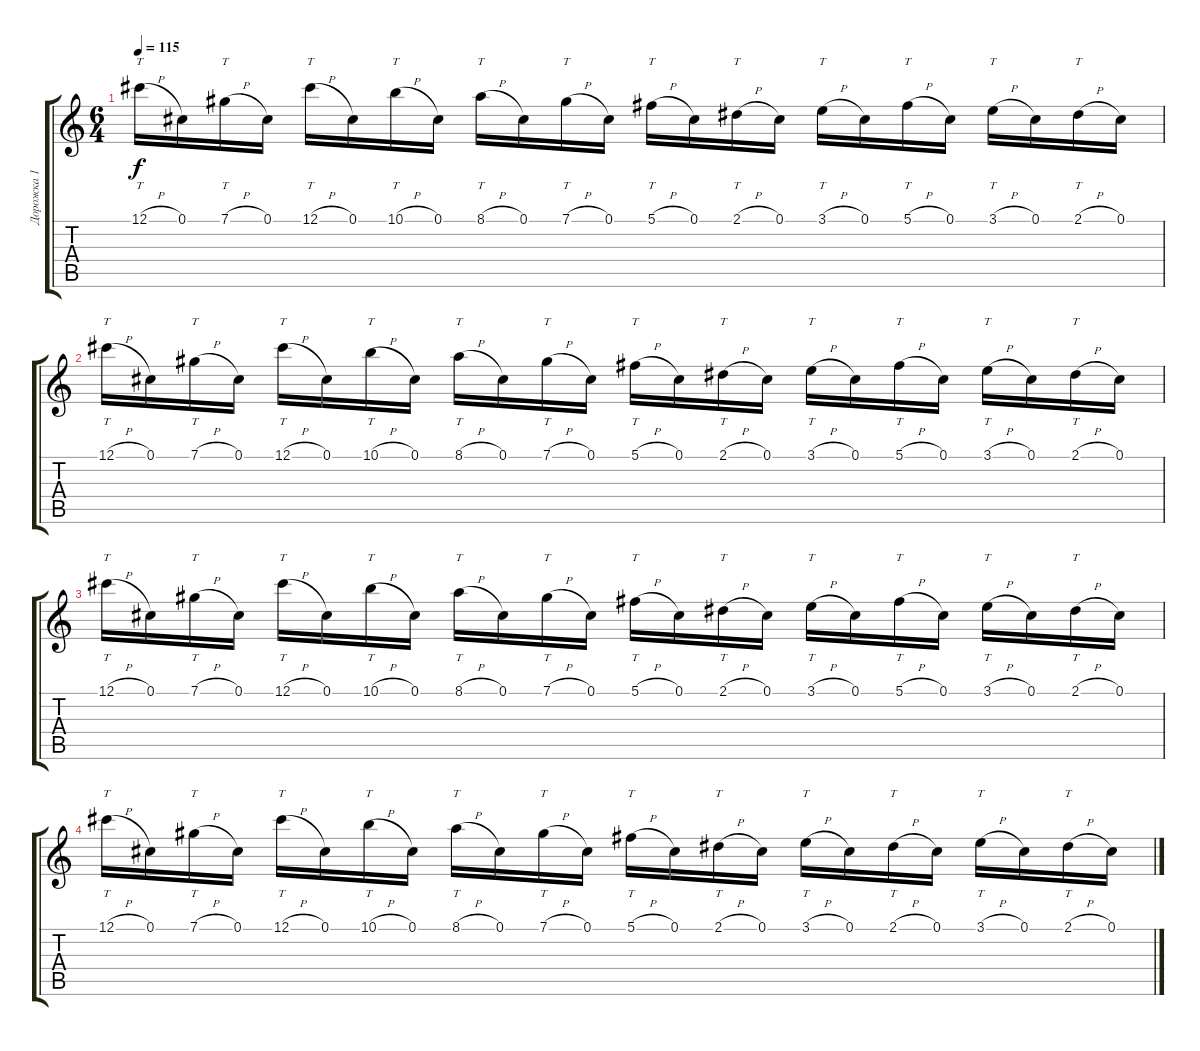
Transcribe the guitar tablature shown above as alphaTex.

\track ("Дорожка 1" "Дорожка 1") {instrument overdrivenguitar}
\staff {score tabs}
\tuning (Db4 Ab3 E3 B2 Gb2 Db2) {hide}
\ts (6 4)
\tempo 115
\clef g2
\ks c
12.1{h}.16{tt dy f} 0.1.16 7.1{h}.16{tt} 0.1.16 12.1{h}.16{tt} 0.1.16 10.1{h}.16{tt} 0.1.16 8.1{h}.16{tt} 0.1.16 7.1{h}.16{tt} 0.1.16 5.1{h}.16{tt} 0.1.16 2.1{h}.16{tt} 0.1.16 3.1{h}.16{tt} 0.1.16 5.1{h}.16{tt} 0.1.16 3.1{h}.16{tt} 0.1.16 2.1{h}.16{tt} 0.1.16 |
12.1{h}.16{tt} 0.1.16 7.1{h}.16{tt} 0.1.16 12.1{h}.16{tt} 0.1.16 10.1{h}.16{tt} 0.1.16 8.1{h}.16{tt} 0.1.16 7.1{h}.16{tt} 0.1.16 5.1{h}.16{tt} 0.1.16 2.1{h}.16{tt} 0.1.16 3.1{h}.16{tt} 0.1.16 5.1{h}.16{tt} 0.1.16 3.1{h}.16{tt} 0.1.16 2.1{h}.16{tt} 0.1.16 |
12.1{h}.16{tt} 0.1.16 7.1{h}.16{tt} 0.1.16 12.1{h}.16{tt} 0.1.16 10.1{h}.16{tt} 0.1.16 8.1{h}.16{tt} 0.1.16 7.1{h}.16{tt} 0.1.16 5.1{h}.16{tt} 0.1.16 2.1{h}.16{tt} 0.1.16 3.1{h}.16{tt} 0.1.16 5.1{h}.16{tt} 0.1.16 3.1{h}.16{tt} 0.1.16 2.1{h}.16{tt} 0.1.16 |
12.1{h}.16{tt} 0.1.16 7.1{h}.16{tt} 0.1.16 12.1{h}.16{tt} 0.1.16 10.1{h}.16{tt} 0.1.16 8.1{h}.16{tt} 0.1.16 7.1{h}.16{tt} 0.1.16 5.1{h}.16{tt} 0.1.16 2.1{h}.16{tt} 0.1.16 3.1{h}.16{tt} 0.1.16 2.1{h}.16{tt} 0.1.16 3.1{h}.16{tt} 0.1.16 2.1{h}.16{tt} 0.1.16
